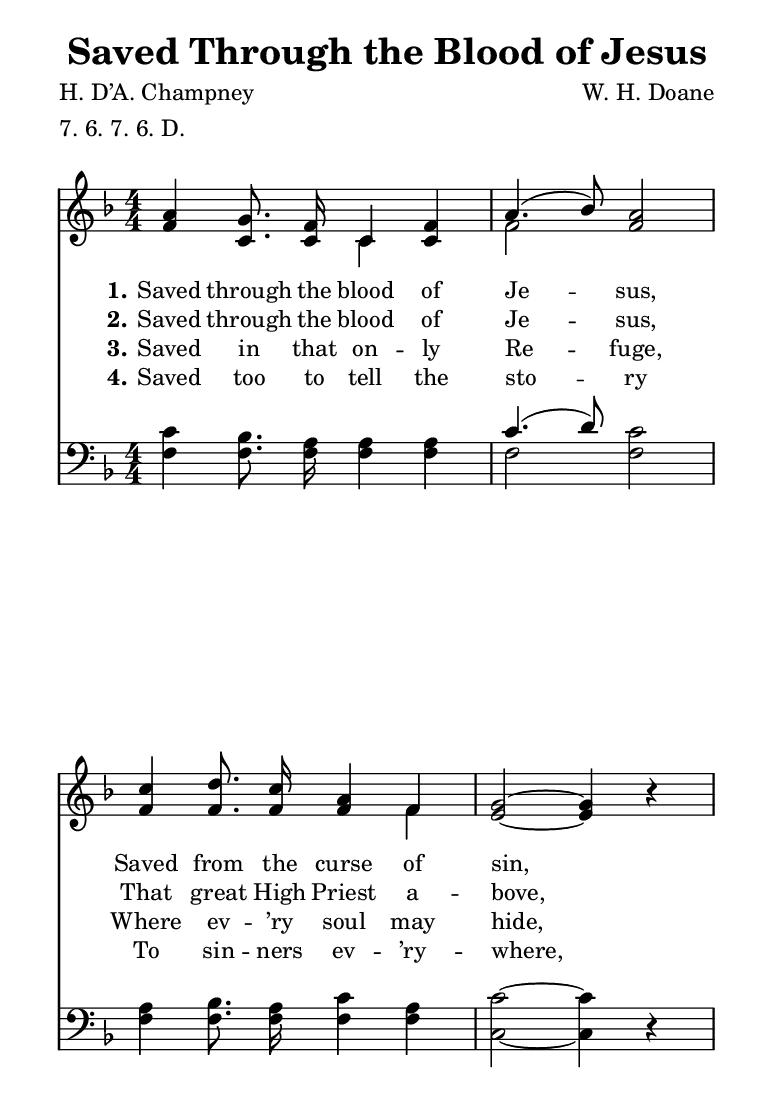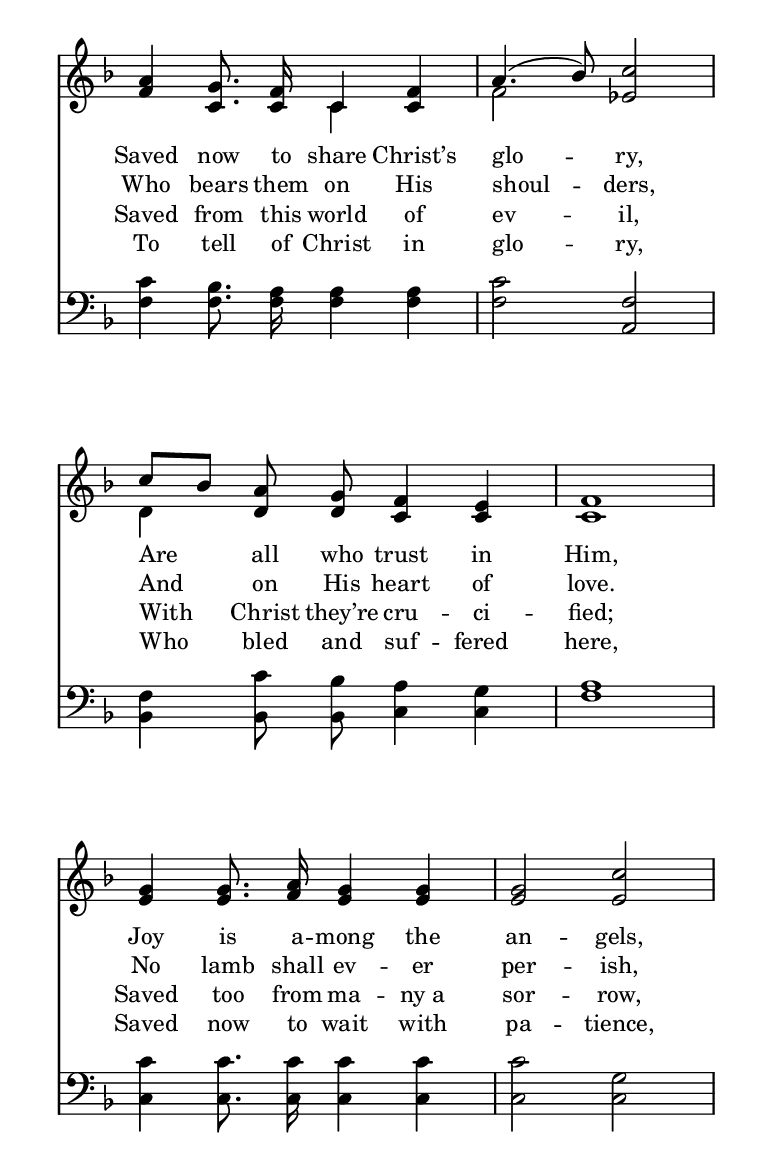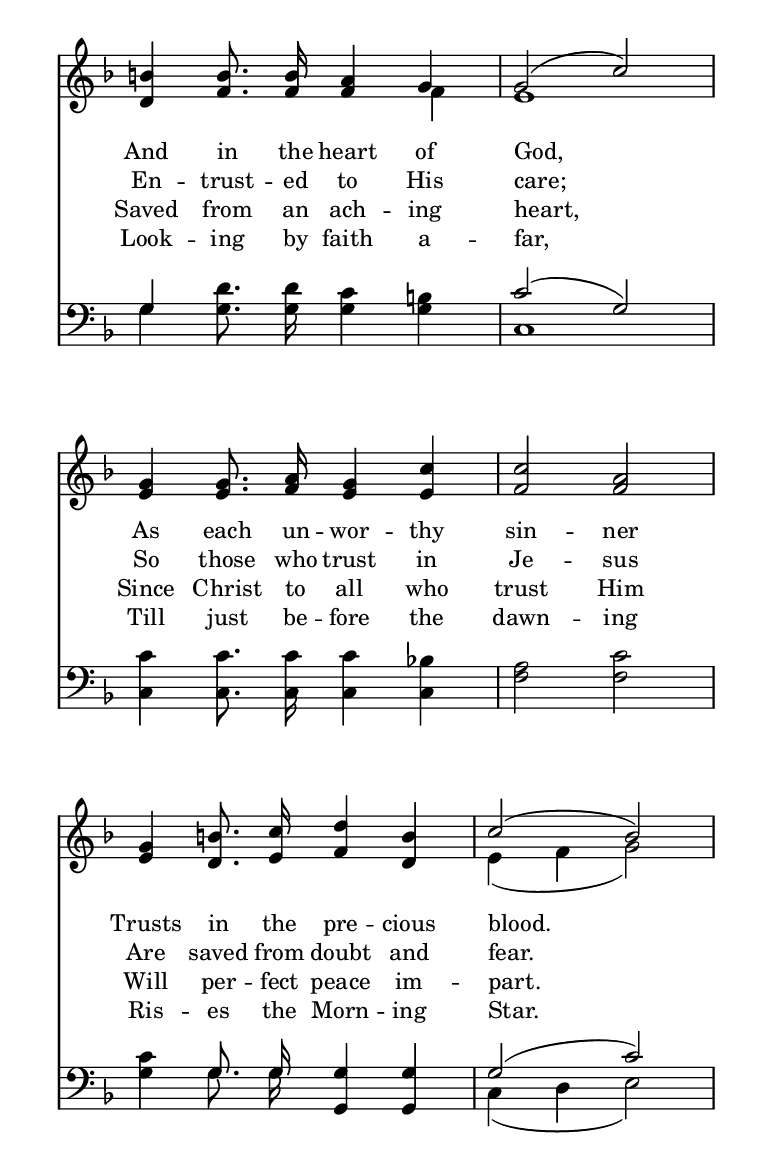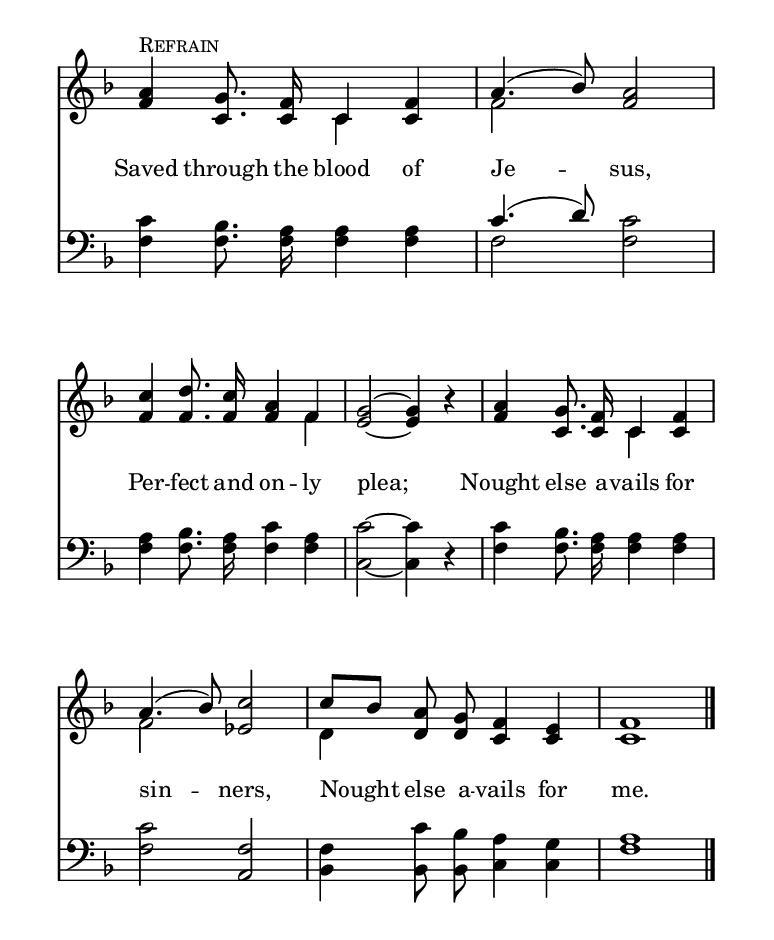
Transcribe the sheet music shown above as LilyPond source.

\include "common/global.ily"
\paper {
  \include "common/paper.ily"
  ragged-last-bottom = ##t
  systems-per-page = #(cond (is-eogsized 4) (#t #f))
  system-count = #(cond (is-eogsized 5) (#t #f))
}

\header{
  hymnnumber = "114"
  title = "Saved Through the Blood of Jesus"
  tunename = "Heart’s Refuge"
  meter = "7. 6. 7. 6. D."
  poet = "H. D’A. Champney"
  composer = "W. H. Doane"
  %copyright = ""
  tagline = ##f
}

% for fermata in MIDI
ta = { \tempo 4=80 }
tb = { \tempo 4=40 }

global = {
  \include "common/overrides.ily"
  \override Staff.TimeSignature.style = #'numbered
  \time 4/4
  \override Score.MetronomeMark.transparent = ##t % hide all fermata changes too
  \ta
  \key f \major
  \autoBeamOff
}

notesSoprano = {
\global
\relative c'' {

  a4 g8. f16 c4 f | a4.( bes8) a2 |
  c4 d8. c16 a4 f | g2 ~ g4 r4 |

  a4 g8. f16 c4 f | a4.( bes8) c2 |
  c8[ bes] a g f4 e | f1 |

  g4 g8. a16 g4 g | g2 c |
  b4 b8. b16 a4 g | g2( c) |

  g4 g8. a16 g4 c | c2 a |
  g4 b8. c16 d4 b | c2( bes) |

  << s^\markup { \small \caps "Refrain" }
  { a4 g8. f16 c4 f | a4.( bes8) a2 | } >>
  c4 d8. c16 a4 f | g2 ~ g4 r4 |

  a4 g8. f16 c4 f | a4.( bes8) c2 |
  c8[ bes] a g f4 e | f1 |

  \bar "|."

}
}

notesAlto = {
\global
\relative e' {

  f4 c8. c16 c4 c | f2 f |
  f4 f8. f16 f4 f | e2 ~ e4 r4 |

  f4 c8. c16 c4 c | f2 ees |
  d4 d8 d c4 c | c1 |

  e4 e8. f16 e4 e | e2 e |
  d4 f8. f16 f4 f | e1 |

  e4 e8. f16 e4 e | f2 f |
  e4 d8. e16 f4 d | e4( f g2) |

  f4 c8. c16 c4 c | f2 f |
  f4 f8. f16 f4 f | e2 ~ e4 r4 |

  f4 c8. c16 c4 c | f2 ees |
  d4 d8 d c4 c | c1 |

}
}

notesTenor = {
\global
\relative a {

  c4 bes8. a16 a4 a | c4.( d8) c2 |
  a4 bes8. a16 c4 a | c2 ~ c4 r4 |

  c4 bes8. a16 a4 a | c2 f, |
  f4 c'8 bes a4 g | a1 |

  c4 c8. c16 c4 c | c2 g |
  g4 d'8. d16 c4 b | c2( g) |

  c4 c8. c16 c4 bes! | a2 c |
  c4 g8. g16 g4 g | g2( c) |

  c4 bes8. a16 a4 a | c4.( d8) c2 |
  a4 bes8. a16 c4 a | c2 ~ c4 r4 |

  c4 bes8. a16 a4 a | c2 f, |
  f4 c'8 bes a4 g | a1 |

}
}

notesBass = {
\global
\relative f {

  f4 f8. f16 f4 f | f2 f |
  f4 f8. f16 f4 f | c2 ~ c4 r4 |

  f4 f8. f16 f4 f | f2 a, |
  bes4 bes8 bes c4 c | f1 |

  c4 c8. c16 c4 c | c2 c |
  g'4 g8. g16 g4 g | c,1 |

  c4 c8. c16 c4 c | f2 f |
  g4 g8. g16 g,4 g | c4( d e2) |

  f4 f8. f16 f4 f | f2 f |
  f4 f8. f16 f4 f | c2 ~ c4 r4 |

  f4 f8. f16 f4 f | f2 a, |
  bes4 bes8 bes c4 c | f1 |

}
}

Refrain = \lyricmode {

Saved through the blood of Je -- sus,
Per -- fect and on -- ly plea;
Nought else a -- vails for sin -- ners,
Nought else a -- vails for me.

}

wordsA = \lyricmode {
\set stanza = "1."

Saved through the blood of Je -- sus,
Saved from the curse of sin,
Saved now to share Christ’s glo -- ry,
Are all who trust in Him,
Joy is a -- mong the an -- gels,
And in the heart of God,
As each un -- wor -- thy sin -- ner
Trusts in the pre -- cious blood.

}

wordsB = \lyricmode {
\set stanza = "2."

Saved through the blood of Je -- sus,
That great High Priest a -- bove,
Who bears them on His shoul -- ders,
And on His heart of love.
No lamb shall ev -- er per -- ish,
En -- trust -- ed to His care;
So those who trust in Je -- sus
Are saved from doubt and fear.

\Refrain

}

wordsC = \lyricmode {
\set stanza = "3."

Saved in that on -- ly Re -- fuge,
Where ev -- ’ry soul may hide,
Saved from this world of ev -- il,
With Christ they’re cru -- ci -- fied;
Saved too from ma -- ny_a sor -- row,
Saved from an ach -- ing heart,
Since Christ to all who trust Him
Will per -- fect peace im -- part.

}

wordsD = \lyricmode {
\set stanza = "4."

Saved too to tell the sto -- ry
To sin -- ners ev -- ’ry -- where,
To tell of Christ in glo -- ry,
Who bled and suf -- fered here,
Saved now to wait with pa -- tience,
Look -- ing by faith a -- far,
Till just be -- fore the dawn -- ing
Ris -- es the Morn -- ing Star.

}

\score {
  \context ChoirStaff <<
    \context Staff = upper <<
      \set Staff.autoBeaming = ##f
      \set ChoirStaff.systemStartDelimiter = #'SystemStartBar
      \set ChoirStaff.printPartCombineTexts = ##f
      \partcombine #'(2 . 9) \notesSoprano \notesAlto
      \context NullVoice = sopranos { \voiceOne << \notesSoprano >> }
      \context NullVoice = altos { \voiceTwo << \notesAlto >> }
      \context Lyrics = one   \lyricsto sopranos \wordsA
      \context Lyrics = two   \lyricsto sopranos \wordsB
      \context Lyrics = three \lyricsto sopranos \wordsC
      \context Lyrics = four  \lyricsto sopranos \wordsD
    >>
    \context Staff = men <<
      \set Staff.autoBeaming = ##f
      \clef bass
      \set ChoirStaff.printPartCombineTexts = ##f
      \partcombine #'(2 . 9) \notesTenor \notesBass
      \context NullVoice = tenors { \voiceOne << \notesTenor >> }
      \context NullVoice = basses { \voiceTwo << \notesBass >> }
    >>
  >>
  \layout {
    \include "common/layout.ily"
  }
  \midi{
    \include "common/midi.ily"
  }
}

\version "2.19.49"  % necessary for upgrading to future LilyPond versions.

% vi:set et ts=2 sw=2 ai nocindent syntax=lilypond:
